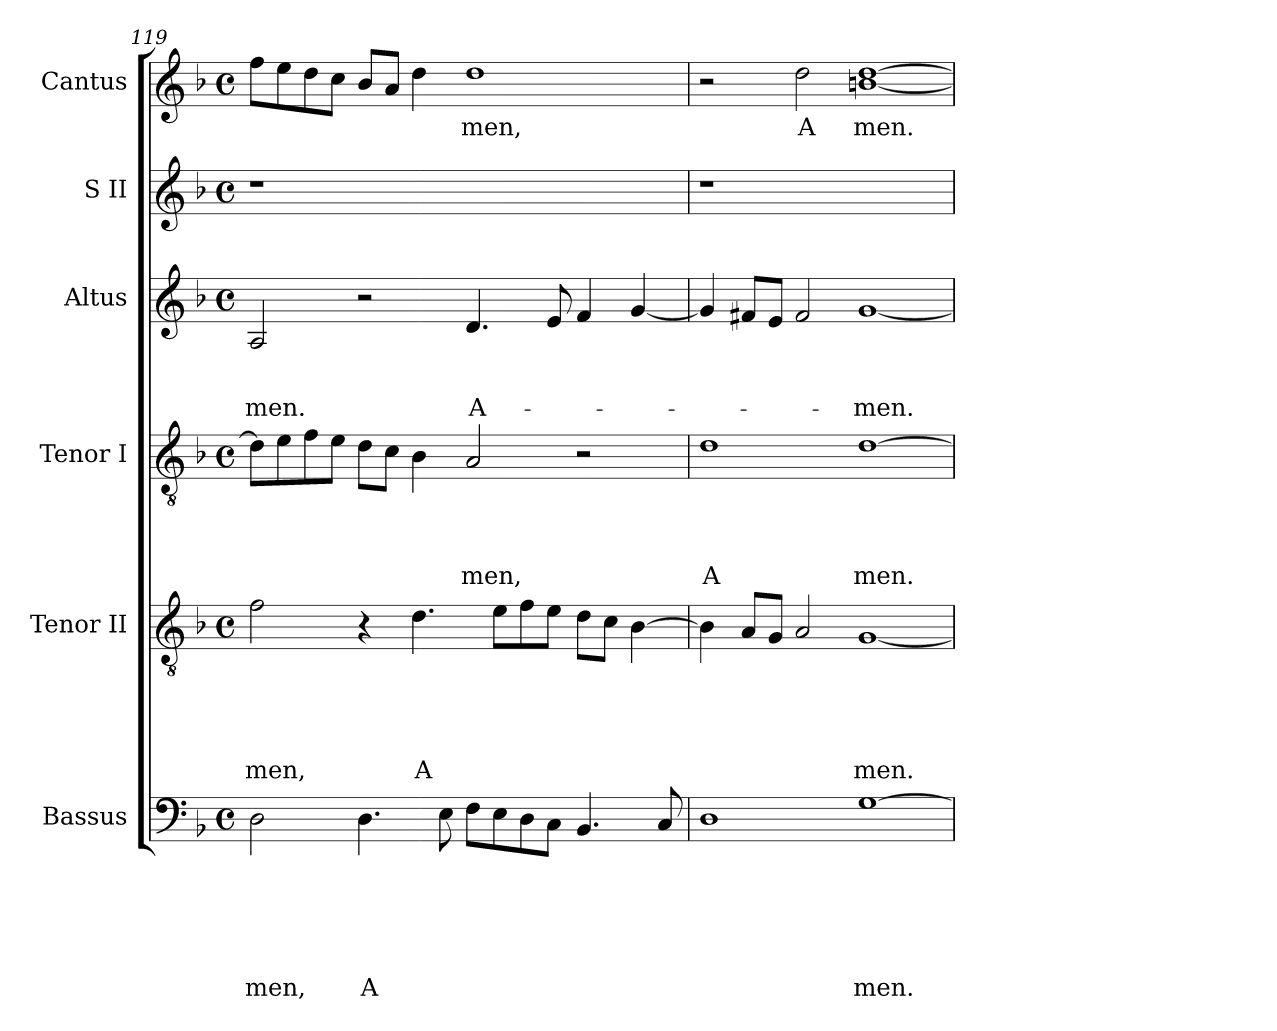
**kern	**text	**text	**text	**text	**text	**text	**kern	**text	**text	**text	**text	**text	**kern	**text	**text	**text	**text	**kern	**text	**text	**text	**kern	**kern	**text
*part6	*part6	*part6	*part6	*part6	*part6	*part6	*part5	*part5	*part5	*part5	*part5	*part5	*part4	*part4	*part4	*part4	*part4	*part3	*part3	*part3	*part3	*part2	*part1	*part1
*staff6	*staff6	*staff6	*staff6	*staff6	*staff6	*staff6	*staff5	*staff5	*staff5	*staff5	*staff5	*staff5	*staff4	*staff4	*staff4	*staff4	*staff4	*staff3	*staff3	*staff3	*staff3	*staff2	*staff1	*staff1
*I"Bassus	*	*	*	*	*	*	*I"Tenor II	*	*	*	*	*	*I"Tenor I	*	*	*	*	*I"Altus	*	*	*	*I"S II	*I"Cantus	*
*I'B	*	*	*	*	*	*	*I'T II	*	*	*	*	*	*I'T I	*	*	*	*	*I'A	*	*	*	*	*	*
*clefF4	*	*	*	*	*	*	*clefGv2	*	*	*	*	*	*clefGv2	*	*	*	*	*clefG2	*	*	*	*clefG2	*clefG2	*
*k[b-]	*	*	*	*	*	*	*k[b-]	*	*	*	*	*	*k[b-]	*	*	*	*	*k[b-]	*	*	*	*k[b-]	*k[b-]	*
*F:	*	*	*	*	*	*	*F:	*	*	*	*	*	*F:	*	*	*	*	*F:	*	*	*	*F:	*F:	*
*M4/4	*	*	*	*	*	*	*M4/4	*	*	*	*	*	*M4/4	*	*	*	*	*M4/4	*	*	*	*M4/4	*M4/4	*
*met(c)	*	*	*	*	*	*	*met(c)	*	*	*	*	*	*met(c)	*	*	*	*	*met(c)	*	*	*	*met(c)	*met(c)	*
=119	=119	=119	=119	=119	=119	=119	=119	=119	=119	=119	=119	=119	=119	=119	=119	=119	=119	=119	=119	=119	=119	=119	=119	=119
!	!	!	!	!	!	!LO:LY:b	!	!	!	!	!	!LO:LY:b	!	!	!	!	!	!	!	!	!LO:LY:b	!	!	!
2D\	.	.	.	.	.	men,	2f\	.	.	.	.	men,	8d\L]	.	.	.	.	2A/	.	.	-men.	1r	8ff\L	.
.	.	.	.	.	.	.	.	.	.	.	.	.	8e\	.	.	.	.	.	.	.	.	.	8ee\	.
.	.	.	.	.	.	.	.	.	.	.	.	.	8f\	.	.	.	.	.	.	.	.	.	8dd\	.
.	.	.	.	.	.	.	.	.	.	.	.	.	8e\J	.	.	.	.	.	.	.	.	.	8cc\J	.
!	!	!	!	!	!	!LO:LY:b	!	!	!	!	!	!	!	!	!	!	!	!	!	!	!	!	!	!
4.D\	.	.	.	.	.	A	4r	.	.	.	.	.	8d\L	.	.	.	.	2r	.	.	.	.	8b-/L	.
.	.	.	.	.	.	.	.	.	.	.	.	.	8c\J	.	.	.	.	.	.	.	.	.	8a/J	.
!	!	!	!	!	!	!	!	!	!	!	!	!LO:LY:b	!	!	!	!	!	!	!	!	!	!	!	!
.	.	.	.	.	.	.	4.d\	.	.	.	.	A	4B-\	.	.	.	.	.	.	.	.	.	4dd\	.
8E\	.	.	.	.	.	.	.	.	.	.	.	.	.	.	.	.	.	.	.	.	.	.	.	.
!	!	!	!	!	!	!	!	!	!	!	!	!	!	!	!	!	!LO:LY:b	!	!	!	!LO:LY:b	!	!	!LO:LY:b
8F\L	.	.	.	.	.	.	.	.	.	.	.	.	2A/	.	.	.	men,	4.d/	.	.	A-	1ryy	1dd	men,
8E\	.	.	.	.	.	.	8e\L	.	.	.	.	.	.	.	.	.	.	.	.	.	.	.	.	.
8D\	.	.	.	.	.	.	8f\	.	.	.	.	.	.	.	.	.	.	.	.	.	.	.	.	.
8C\J	.	.	.	.	.	.	8e\J	.	.	.	.	.	.	.	.	.	.	8e/	.	.	.	.	.	.
4.BB-/	.	.	.	.	.	.	8d\L	.	.	.	.	.	2r	.	.	.	.	4f/	.	.	.	.	.	.
.	.	.	.	.	.	.	8c\J	.	.	.	.	.	.	.	.	.	.	.	.	.	.	.	.	.
.	.	.	.	.	.	.	[>4B-\	.	.	.	.	.	.	.	.	.	.	[<4g/	.	.	.	.	.	.
8C/	.	.	.	.	.	.	.	.	.	.	.	.	.	.	.	.	.	.	.	.	.	.	.	.
=120	=120	=120	=120	=120	=120	=120	=120	=120	=120	=120	=120	=120	=120	=120	=120	=120	=120	=120	=120	=120	=120	=120	=120	=120
!	!	!	!	!	!	!	!	!	!	!	!	!	!	!	!	!	!LO:LY:b	!	!	!	!	!	!	!
1D	.	.	.	.	.	.	4B-\]	.	.	.	.	.	1d	.	.	.	A	4g/]	.	.	.	1r	2r	.
.	.	.	.	.	.	.	8A/L	.	.	.	.	.	.	.	.	.	.	8f#X/L	.	.	.	.	.	.
.	.	.	.	.	.	.	8G/J	.	.	.	.	.	.	.	.	.	.	8e/J	.	.	.	.	.	.
!	!	!	!	!	!	!	!	!	!	!	!	!	!	!	!	!	!	!	!	!	!	!	!	!LO:LY:b
.	.	.	.	.	.	.	2A/	.	.	.	.	.	.	.	.	.	.	2f#/	.	.	.	.	2dd\	A
!	!	!	!	!	!	!LO:LY:b	!	!	!	!	!	!LO:LY:b	!	!	!	!	!LO:LY:b	!	!	!	!LO:LY:b	!	!	!LO:LY:b
[>1G	.	.	.	.	.	men.	[<1G	.	.	.	.	men.	[>1d	.	.	.	men.	[<1g	.	.	-men.	1ryy	[<1bn [>1dd	men.
=	=	=	=	=	=	=	=	=	=	=	=	=	=	=	=	=	=	=	=	=	=	=	=	=
*-	*-	*-	*-	*-	*-	*-	*-	*-	*-	*-	*-	*-	*-	*-	*-	*-	*-	*-	*-	*-	*-	*-	*-	*-
